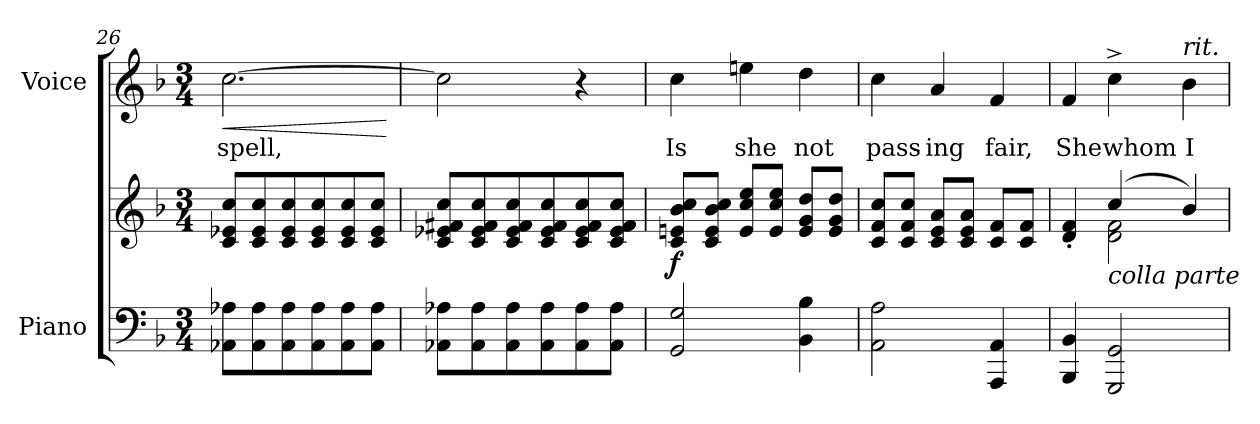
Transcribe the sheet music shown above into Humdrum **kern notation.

**kern	**kern	**dynam	**kern	**text	**dynam
*part2	*part2	*part2	*part1	*part1	*part1
*staff3	*staff2	*staff2/3	*staff1	*staff1	*staff1
*I"Piano	*	*	*I"Voice	*	*
*I'Pno	*	*	*	*	*
*clefF4	*clefG2	*	*clefG2	*	*
*k[b-]	*k[b-]	*	*k[b-]	*	*
*M3/4	*M3/4	*	*M3/4	*	*
=26	=26	=26	=26	=26	=26
!	!	!	!	!	!LO:HP:b
8AA-X\ 8A-X\L	8c/ 8e-X/ 8cc/L	.	[2.cc\	spell,	<
8AA-\ 8A-\	8c/ 8e-/ 8cc/	.	.	.	.
8AA-\ 8A-\	8c/ 8e-/ 8cc/	.	.	.	.
8AA-\ 8A-\	8c/ 8e-/ 8cc/	.	.	.	.
8AA-\ 8A-\	8c/ 8e-/ 8cc/	.	.	.	.
8AA-\ 8A-\J	8c/ 8e-/ 8cc/J	.	.	.	.
.	.	.	.	.	[
=27	=27	=27	=27	=27	=27
8AA-X\ 8A-X\L	8c/ 8e-X/ 8f#X/ 8cc/L	.	2cc\]	.	.
8AA-\ 8A-\	8c/ 8e-/ 8f#/ 8cc/	.	.	.	.
8AA-\ 8A-\	8c/ 8e-/ 8f#/ 8cc/	.	.	.	.
8AA-\ 8A-\	8c/ 8e-/ 8f#/ 8cc/	.	.	.	.
8AA-\ 8A-\	8c/ 8e-/ 8f#/ 8cc/	.	4r	.	.
8AA-\ 8A-\J	8c/ 8e-/ 8f#/ 8cc/J	.	.	.	.
=28	=28	=28	=28	=28	=28
!	!	!LO:DY:b	!	!	!LO:DY:a
!	!	!	!	!	!LO:DY:n=1:a
2GG/ 2G/	8c/ 8en/ 8b-/ 8cc/L	f	4cc\	Is	f other-dynamics
.	8c/ 8e/ 8b-/ 8cc/J	.	.	.	.
.	8e/ 8cc/ 8ee/L	.	4een\	she	.
.	8e/ 8cc/ 8ee/J	.	.	.	.
4BB-\ 4B-\	8e/ 8g/ 8dd/L	.	4dd\	not	.
.	8e/ 8g/ 8dd/J	.	.	.	.
=29	=29	=29	=29	=29	=29
2AA\ 2A\	8c/ 8f/ 8cc/L	.	4cc\	pass-	.
.	8c/ 8f/ 8cc/J	.	.	.	.
.	8c/ 8e/ 8a/L	.	4a/	-ing	.
.	8c/ 8e/ 8a/J	.	.	.	.
4AAA/ 4AA/	8c/ 8f/L	.	4f/	fair,	.
.	8c/ 8f/J	.	.	.	.
=30	=30	=30	=30	=30	=30
*	*^	*	*	*	*
4BBB-/ 4BB-/	4d/' 4f/'	4ryy	.	4f/	She	.
!	!LO:TX:b:i:t=colla parte	!	!	!	!	!
2GGG/ 2GG/	(4cc/	2d\ 2f\	.	4cc^\	whom	.
!	!	!	!	!LO:TX:a:i:t=rit.	!	!
.	4b-/)	.	.	4b-\	I	.
*	*v	*v	*	*	*	*
=	=	=	=	=	=
*-	*-	*-	*-	*-	*-
